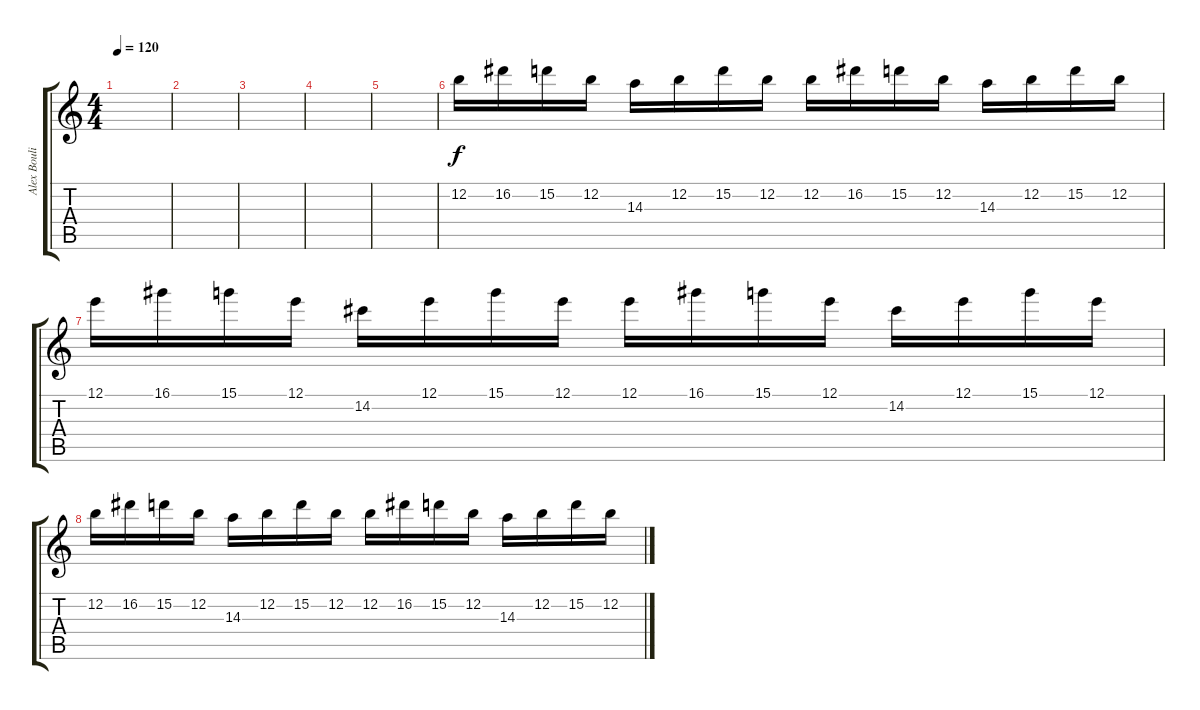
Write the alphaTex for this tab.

\track ("Alex Boulianne" "Alex Bouli") {instrument overdrivenguitar}
\staff {score tabs}
\tuning (E4 B3 G3 D3 A2 E2) {hide}
\ts (4 4)
\tempo 120
\clef g2
\ks c
|
|
|
|
|
12.2.16 16.2.16 15.2.16 12.2.16 14.3.16 12.2.16 15.2.16 12.2.16 12.2.16 16.2.16 15.2.16 12.2.16 14.3.16 12.2.16 15.2.16 12.2.16 |
12.1.16 16.1.16 15.1.16 12.1.16 14.2.16 12.1.16 15.1.16 12.1.16 12.1.16 16.1.16 15.1.16 12.1.16 14.2.16 12.1.16 15.1.16 12.1.16 |
12.2.16 16.2.16 15.2.16 12.2.16 14.3.16 12.2.16 15.2.16 12.2.16 12.2.16 16.2.16 15.2.16 12.2.16 14.3.16 12.2.16 15.2.16 12.2.16
